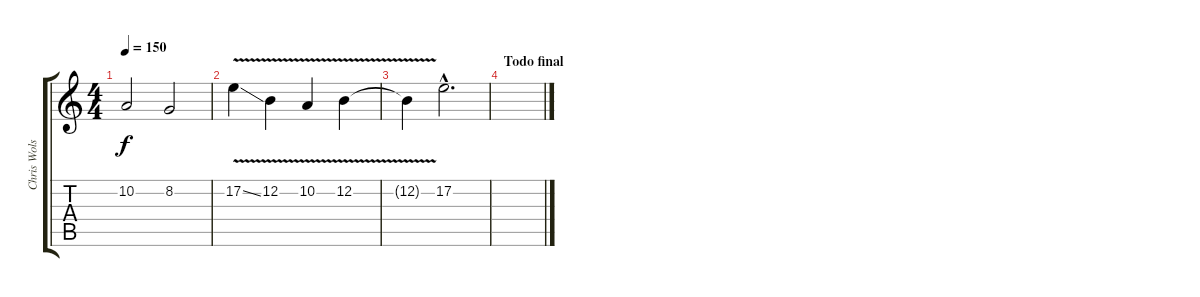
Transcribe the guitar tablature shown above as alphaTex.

\track ("Chris Wolstenholme" "Chris Wols") {instrument voiceoohs}
\staff {score tabs}
\tuning (E4 B3 G3 D3 A2 E2) {hide}
\ts (4 4)
\tempo 150
\clef g2
\ks c
10.2.2{dy f} 8.2.2 |
17.2{v ss}.4 12.2{v}.4 10.2{v}.4 12.2{v}.4 |
12.2{v t}.4 17.2{hac}.2{d} |
\section ("" "Todo final")
